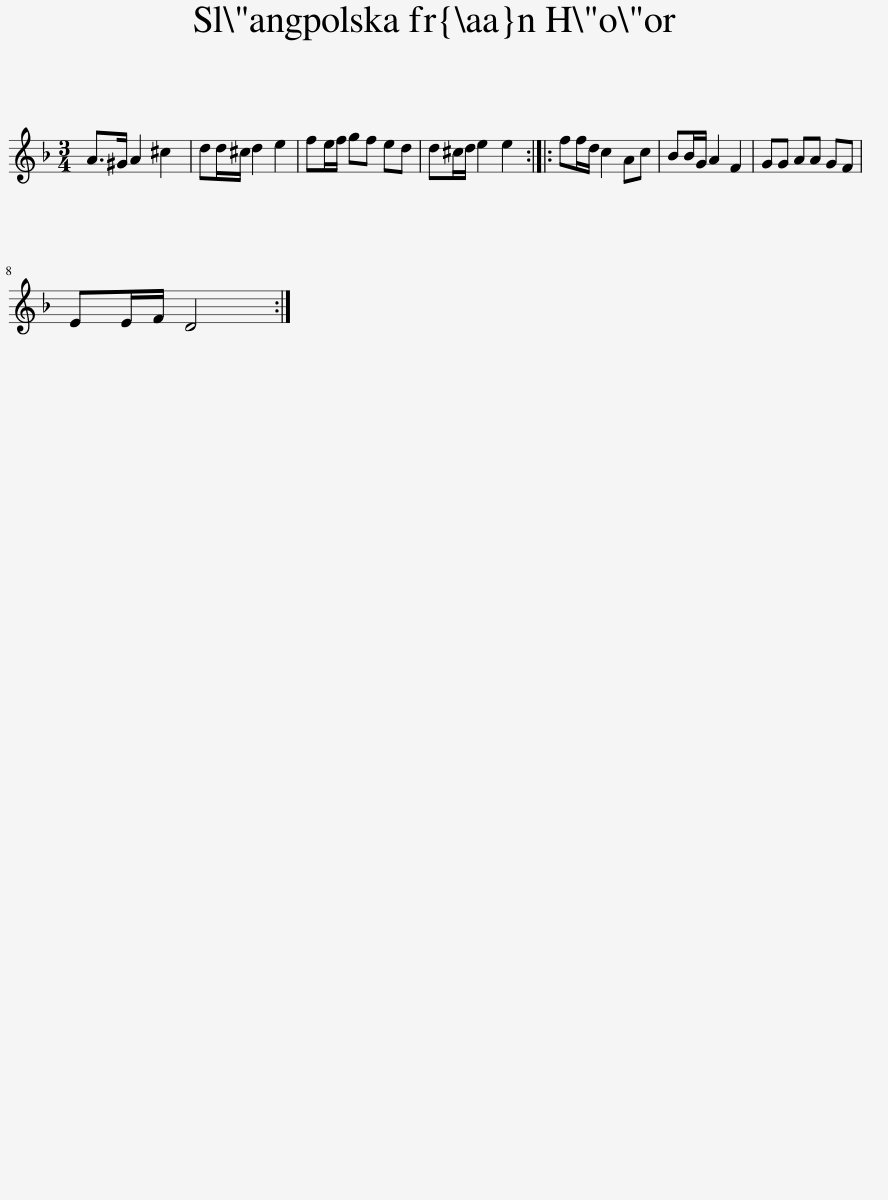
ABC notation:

X:1
L:1/8
M:3/4
I:linebreak $
K:Dmin
V:1 treble
V:1
 A>^G A2 ^c2 | dd/^c/ d2 e2 | fe/f/ gf ed | d^c/d/ e2 e2 :: ff/d/ c2 Ac | %5
 BB/G/ A2 F2 | GG AA GF |$ EE/F/ D4 :| %8
